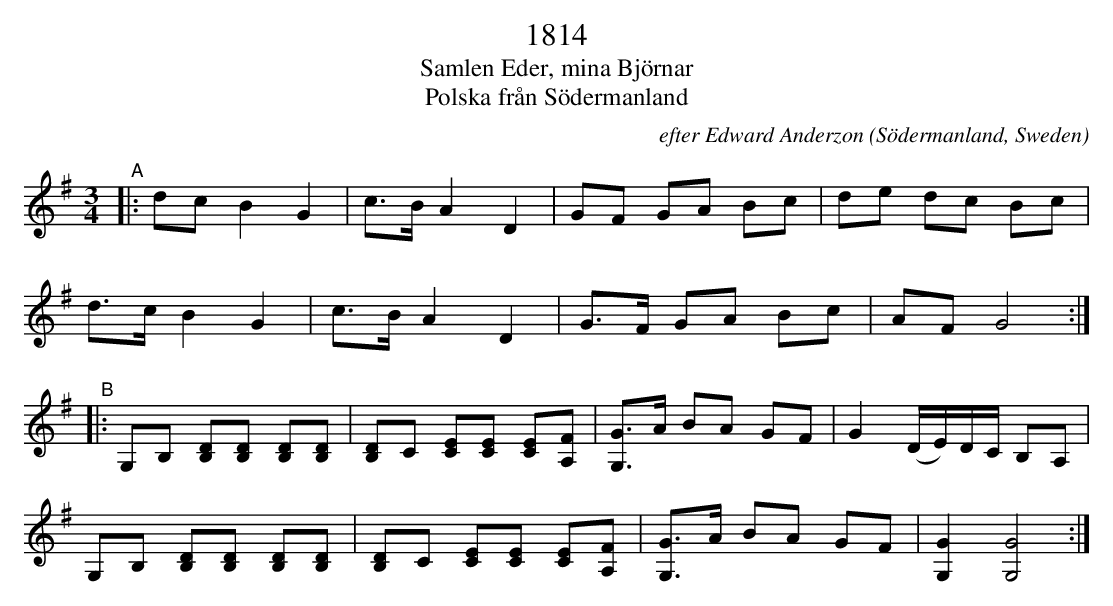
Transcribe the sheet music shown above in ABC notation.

X:1
T: 1814
T: Samlen Eder, mina Bj\"ornar
T: Polska fr\aan S\"odermanland
C: efter Edward Anderzon
O: S\"odermanland, Sweden
M: 3/4
L: 1/8
K: G
"^A"|:\
dc B2 G2 | c>B A2 D2 | GF GA Bc | de dc Bc |
d>c B2 G2 | c>B A2 D2 | G>F GA Bc | AF G4 :|
"^B"|:\
G,B, [DB,][DB,] [DB,][DB,] | [DB,]C [EC][EC] [EC][FA,] | [GG,]>A BA GF | G2 (D/E/)D/C/ B,A, |
G,B, [DB,][DB,] [DB,][DB,] | [DB,]C [EC][EC] [EC][FA,] | [GG,]>A BA GF | [G2G,2] [G4G,4] :|
